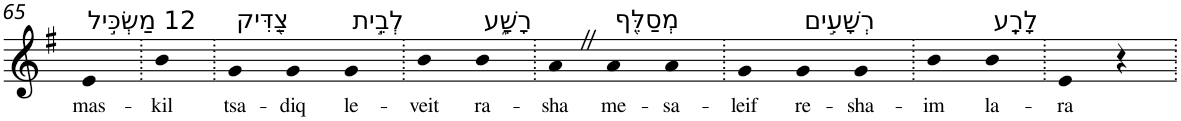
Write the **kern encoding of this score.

**kern	**text
*part1	*part1
*staff1	*staff1
*I"Piano	*
*I'Pno	*
!!LO:PB:g=z
*clefG2	*
*k[f#]	*
*G:	*
=65	=65
!LO:TX:a:t=12 מַשְׂכִּ֣יל	!
!	!LO:LY:b
4e	mas-
=66.	=66.
!	!LO:LY:b
4b	-kil
=67.	=67.
!LO:TX:a:t=צַ֭דִּיק	!
!	!LO:LY:b
4g	tsa-
!	!LO:LY:b
4g	-diq
!LO:TX:a:t=לְבֵ֣ית	!
!	!LO:LY:b
4g	le-
=68.	=68.
!	!LO:LY:b
4b	-veit
!LO:TX:a:t=רָשָׁ֑ע	!
!	!LO:LY:b
4b	ra-
=69.	=69.
!	!LO:LY:b
4aZ	-sha
!LO:TX:a:t=מְסַלֵּ֖ף	!
!	!LO:LY:b
4a	me-
!	!LO:LY:b
4a	-sa-
=70.	=70.
!	!LO:LY:b
4g	-leif
!LO:TX:a:t=רְשָׁעִ֣ים	!
!	!LO:LY:b
4g	re-
!	!LO:LY:b
4g	-sha-
=71.	=71.
!	!LO:LY:b
4b	-im
!LO:TX:a:t=לָרָֽע	!
!	!LO:LY:b
4b	la-
=72.	=72.
!	!LO:LY:b
4e	-ra
4r	.
=.	=.
*-	*-
